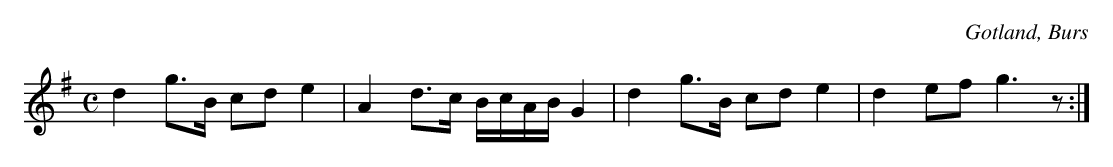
X:1
T:
De dansande promenerade parvis fram första gången och åter andra \
gången melodien speltes.
O:Gotland, Burs
M:C
L:1/16
K:G
d4 g3B c2d2 e4|A4 d3c BcAB G4|d4 g3B c2d2 e4|d4 e2f2 g6 z2:|
